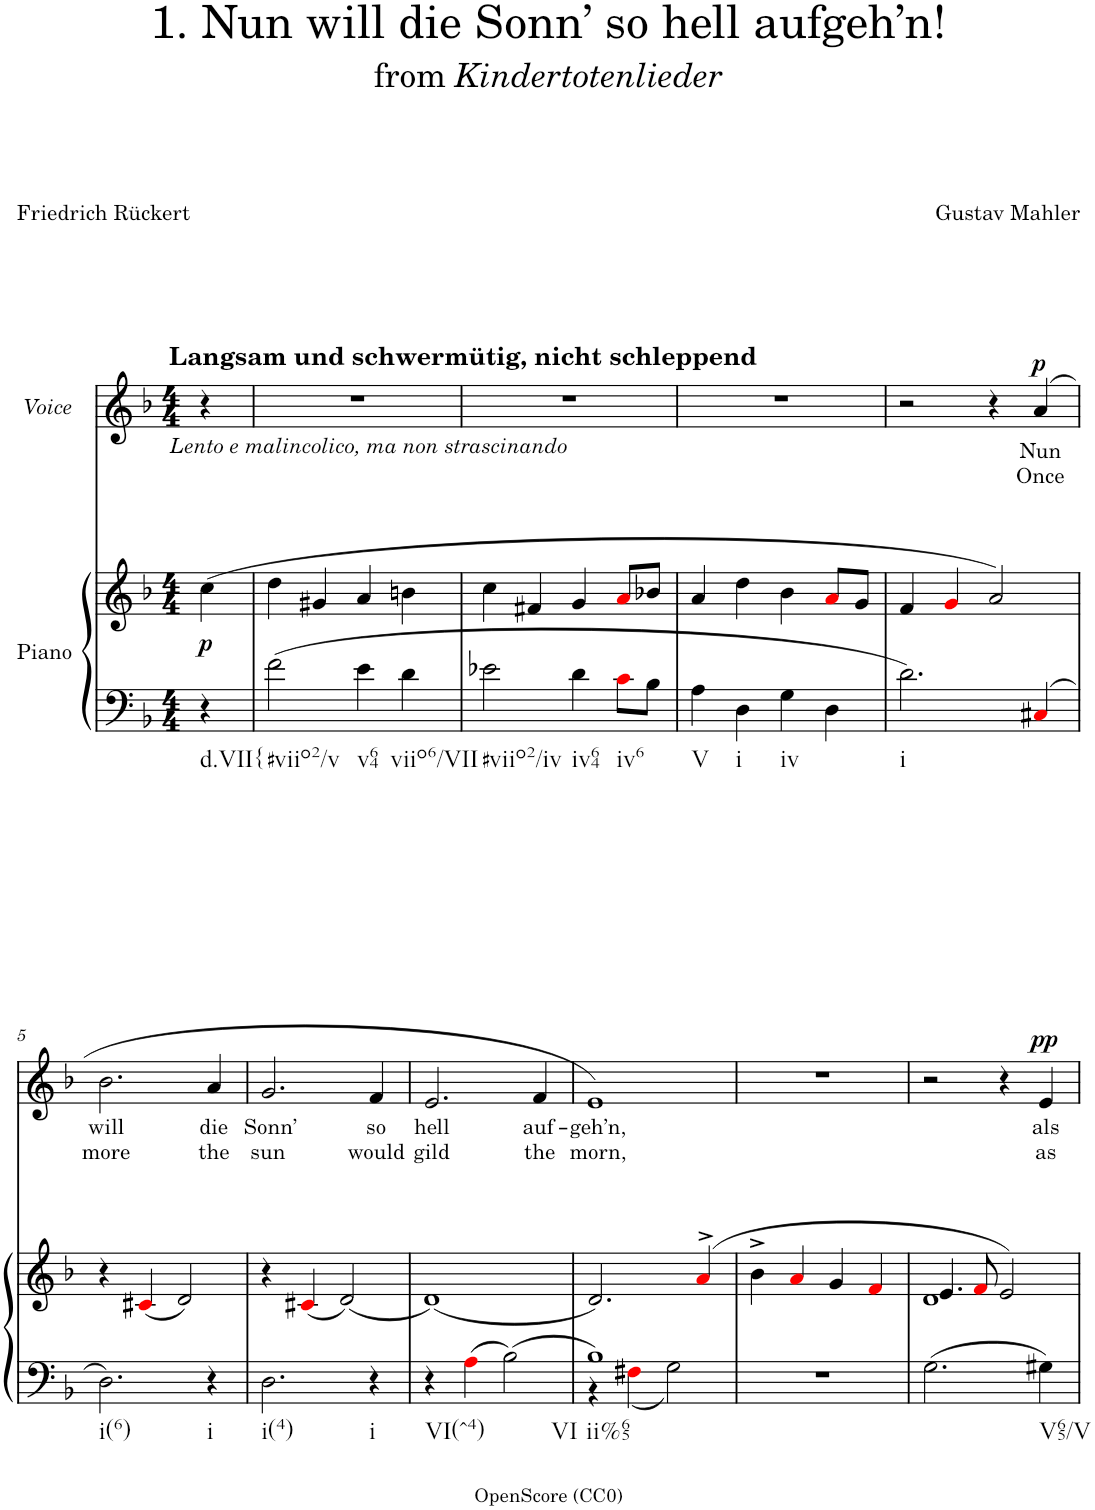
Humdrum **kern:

**kern	**kern	**dynam	**kern	**text	**text	**dynam
*part2	*part2	*part2	*part1	*part1	*part1	*part1
*staff3	*staff2	*staff2/3	*staff1	*staff1	*staff1	*staff1
*I"Piano	*	*	*I"Voice	*	*	*
*I'Pno	*	*	*	*	*	*
*clefF4	*clefG2	*	*clefG2	*	*	*
*k[b-]	*k[b-]	*	*k[b-]	*	*	*
*M4/4	*M4/4	*	*M4/4	*	*	*
=	=	=	=	=	=	=
!	!	!	!LO:TX:a:B:t=Langsam und schwermütig, nicht schleppend	!	!	!
!	!	!	!LO:TX:b:i:t=Lento e malincolico, ma non strascinando	!	!	!
!LO:TX:b:t=d.VII{	!	!	!	!	!	!
!	!	!LO:DY:b	!	!	!	!
4r	(4cc\	p	4r	.	.	.
=1	=1	=1	=1	=1	=1	=1
!LO:TX:b:t=#viio2/v	!	!	!	!	!	!
2f\	4dd\	.	1r	.	.	.
.	4g#X/	.	.	.	.	.
!LO:TX:b:t=v64	!	!	!	!	!	!
4e\	4a/	.	.	.	.	.
!LO:TX:b:t=viio6/VII	!	!	!	!	!	!
4d\	4bn\	.	.	.	.	.
=2	=2	=2	=2	=2	=2	=2
!LO:TX:b:t=#viio2/iv	!	!	!	!	!	!
2e-X\	4cc\	.	1r	.	.	.
.	4f#X/	.	.	.	.	.
!LO:TX:b:t=iv64	!	!	!	!	!	!
4d\	4g/	.	.	.	.	.
!LO:TX:b:t=iv6	!	!	!	!	!	!
8ci\L	8ai/L	.	.	.	.	.
8B-\J	8b-X/J	.	.	.	.	.
=3	=3	=3	=3	=3	=3	=3
!LO:TX:b:t=V	!	!	!	!	!	!
4A\	4a/	.	1r	.	.	.
!LO:TX:b:t=i	!	!	!	!	!	!
4D\	4dd\	.	.	.	.	.
!LO:TX:b:t=iv	!	!	!	!	!	!
4G\	4b-\	.	.	.	.	.
4D\	8ai/L	.	.	.	.	.
.	8g/J	.	.	.	.	.
=4	=4	=4	=4	=4	=4	=4
!LO:TX:b:t=i	!	!	!	!	!	!
2.d\	4f/	.	2r	.	.	.
.	4gi/	.	.	.	.	.
.	2a/)	.	4r	.	.	.
!	!	!	!	!LO:LY:b	!LO:LY:b	!LO:DY:a
4C#Xi/	.	.	(4a/	Nun	Once	p
!!LO:LB:g=z
=5	=5	=5	=5	=5	=5	=5
!LO:TX:b:t=i(6)	!	!	!	!	!	!
!	!	!	!	!LO:LY:b	!LO:LY:b	!
2.D\	4r	.	2.b-\	will	more	.
.	(4c#Xi/	.	.	.	.	.
.	2d/)	.	.	.	.	.
!LO:TX:b:t=i	!	!	!	!	!	!
!	!	!	!	!LO:LY:b	!LO:LY:b	!
4r	.	.	4a/	die	the	.
=6	=6	=6	=6	=6	=6	=6
!LO:TX:b:t=i(4)	!	!	!	!	!	!
!	!	!	!	!LO:LY:b	!LO:LY:b	!
2.D\	4r	.	2.g/	Sonn’	sun	.
.	(4c#Xi/	.	.	.	.	.
.	(2d/)	.	.	.	.	.
!LO:TX:b:t=i	!	!	!	!	!	!
!	!	!	!	!LO:LY:b	!LO:LY:b	!
4r	.	.	4f/	so	would	.
=7	=7	=7	=7	=7	=7	=7
!LO:TX:b:t=VI(^4)	!	!	!	!	!	!
!	!	!	!	!LO:LY:b	!LO:LY:b	!
4r	(1d)	.	2.e/	hell	gild	.
4Ai\	.	.	.	.	.	.
!LO:TX:b:t=VI	!	!	!	!	!	!
2B-\	.	.	.	.	.	.
!	!	!	!	!LO:LY:b	!LO:LY:b	!
.	.	.	4f/	auf-	the	.
=8	=8	=8	=8	=8	=8	=8
*^	*	*	*	*	*	*
!LO:TX:b:t=ii%65	!	!	!	!	!	!	!
!	!	!	!	!	!LO:LY:b	!LO:LY:b	!
1B-	4r	2.d/)	.	1e)	-geh’n,	morn,	.
.	4F#Xi\	.	.	.	.	.	.
.	2G\	.	.	.	.	.	.
.	.	(4a^>i/	.	.	.	.	.
*v	*v	*	*	*	*	*	*
=9	=9	=9	=9	=9	=9	=9
1r	4b-^\	.	1r	.	.	.
.	4ai/	.	.	.	.	.
.	4g/	.	.	.	.	.
.	4fi/	.	.	.	.	.
=10	=10	=10	=10	=10	=10	=10
*	*^	*	*	*	*	*
2.G\	4.e/	1d	.	2r	.	.	.
.	8fi/	.	.	.	.	.	.
.	2e/)	.	.	4r	.	.	.
!LO:TX:b:t=V65/V	!	!	!	!	!	!	!
!	!	!	!	!	!LO:LY:b	!LO:LY:b	!LO:DY:a
4G#X\	.	.	.	4e/	als	as	pp
*	*v	*v	*	*	*	*	*
=	=	=	=	=	=	=
*-	*-	*-	*-	*-	*-	*-
